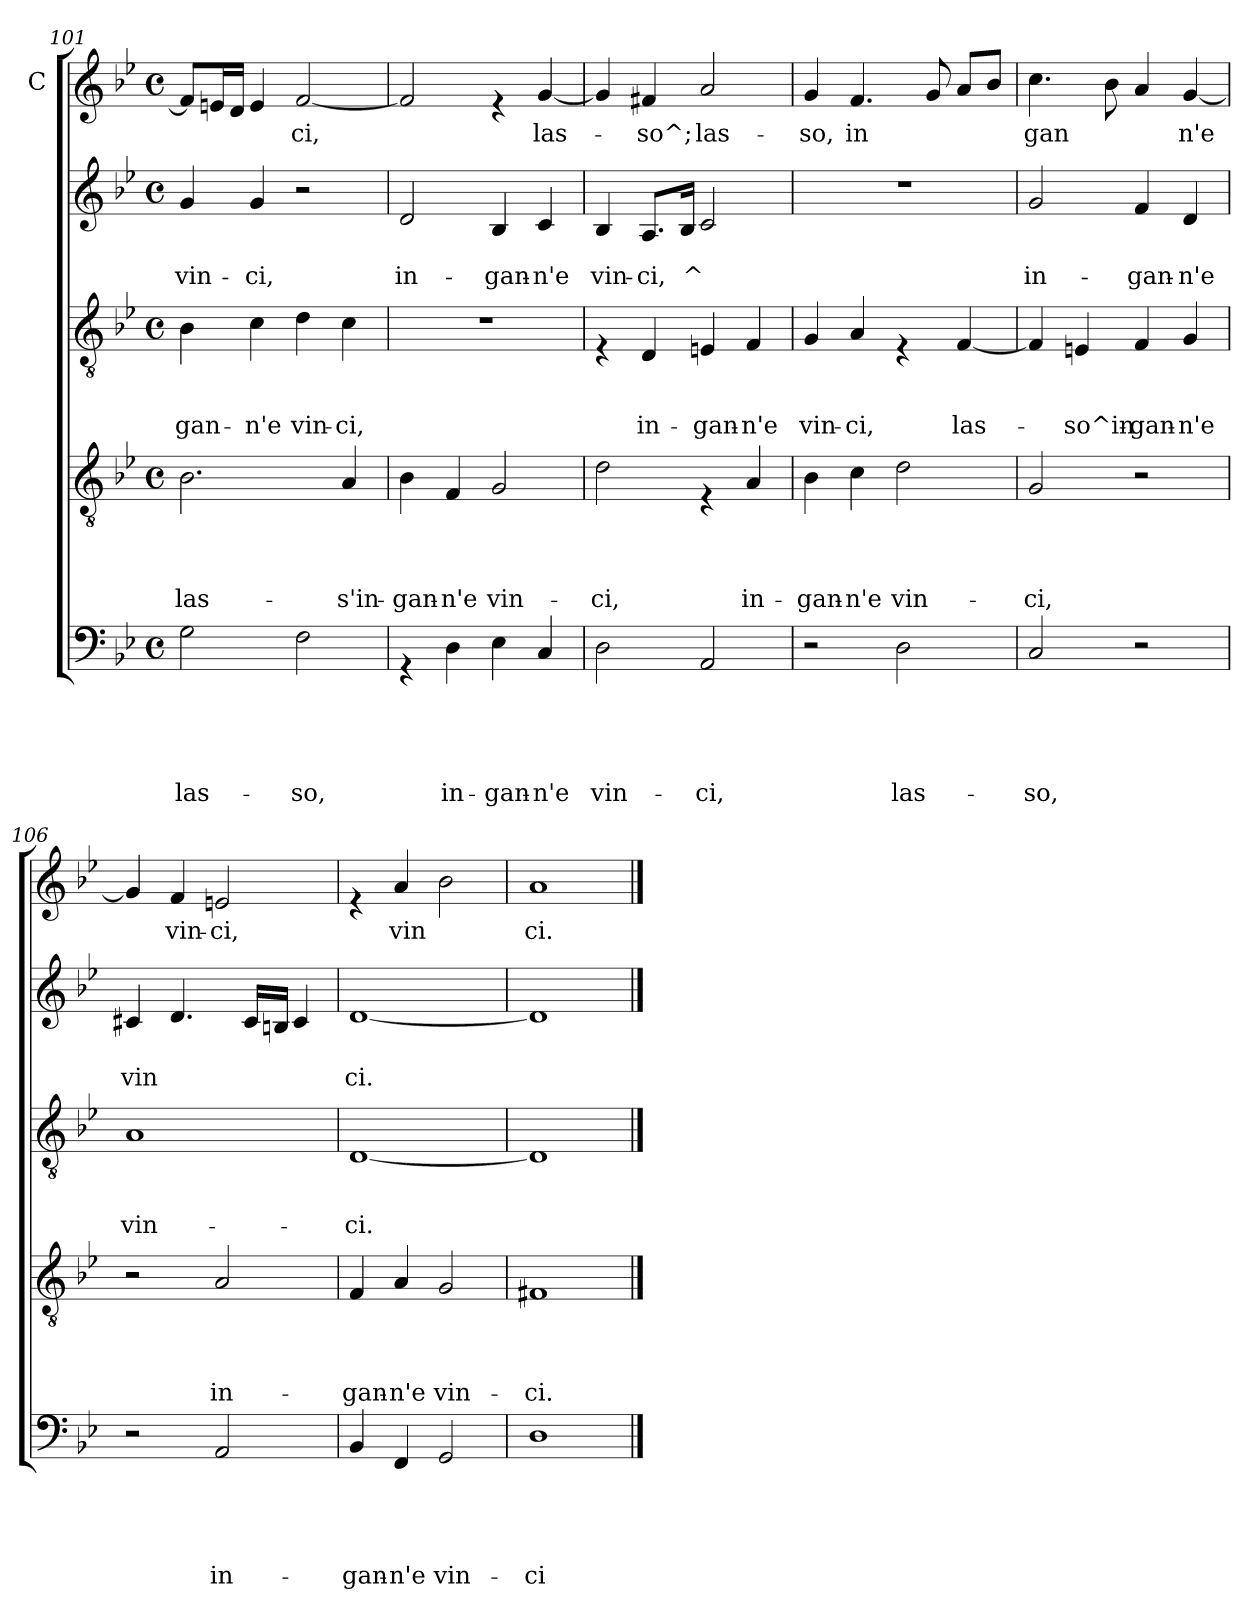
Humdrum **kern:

**kern	**text	**text	**text	**text	**text	**kern	**text	**text	**text	**text	**kern	**text	**text	**text	**kern	**text	**text	**kern	**text
*part5	*part5	*part5	*part5	*part5	*part5	*part4	*part4	*part4	*part4	*part4	*part3	*part3	*part3	*part3	*part2	*part2	*part2	*part1	*part1
*staff5	*staff5	*staff5	*staff5	*staff5	*staff5	*staff4	*staff4	*staff4	*staff4	*staff4	*staff3	*staff3	*staff3	*staff3	*staff2	*staff2	*staff2	*staff1	*staff1
*	*	*	*	*	*	*	*	*	*	*	*	*	*	*	*	*	*	*I"C	*
*clefF4	*	*	*	*	*	*clefGv2	*	*	*	*	*clefGv2	*	*	*	*clefG2	*	*	*clefG2	*
*k[b-e-]	*	*	*	*	*	*k[b-e-]	*	*	*	*	*k[b-e-]	*	*	*	*k[b-e-]	*	*	*k[b-e-]	*
*B-:	*	*	*	*	*	*B-:	*	*	*	*	*B-:	*	*	*	*B-:	*	*	*B-:	*
*M4/4	*	*	*	*	*	*M4/4	*	*	*	*	*M4/4	*	*	*	*M4/4	*	*	*M4/4	*
*met(c)	*	*	*	*	*	*met(c)	*	*	*	*	*met(c)	*	*	*	*met(c)	*	*	*met(c)	*
=101	=101	=101	=101	=101	=101	=101	=101	=101	=101	=101	=101	=101	=101	=101	=101	=101	=101	=101	=101
!	!	!	!	!	!LO:LY:b	!	!	!	!	!LO:LY:b	!	!	!	!LO:LY:b	!	!	!LO:LY:b	!	!
2G\	.	.	.	.	las-	2.B-\	.	.	.	las-	4B-\	.	.	-gan-	4g/	.	vin-	8f/L]	.
.	.	.	.	.	.	.	.	.	.	.	.	.	.	.	.	.	.	16en/L	.
.	.	.	.	.	.	.	.	.	.	.	.	.	.	.	.	.	.	16d/JJ	.
!	!	!	!	!	!	!	!	!	!	!	!	!	!	!LO:LY:b	!	!	!LO:LY:b	!	!
.	.	.	.	.	.	.	.	.	.	.	4c\	.	.	-n'e	4g/	.	-ci,	4e/	.
!	!	!	!	!	!LO:LY:b	!	!	!	!	!	!	!	!	!LO:LY:b	!	!	!	!	!LO:LY:b
2F\	.	.	.	.	-so,	.	.	.	.	.	4d\	.	.	vin-	2r	.	.	[<2f/	ci,
!	!	!	!	!	!	!	!	!	!	!LO:LY:b	!	!	!	!LO:LY:b	!	!	!	!	!
.	.	.	.	.	.	4A/	.	.	.	-s'in-	4c\	.	.	-ci,	.	.	.	.	.
=102	=102	=102	=102	=102	=102	=102	=102	=102	=102	=102	=102	=102	=102	=102	=102	=102	=102	=102	=102
!	!	!	!	!	!	!	!	!	!	!LO:LY:b	!	!	!	!	!	!	!LO:LY:b	!	!
4rGG	.	.	.	.	.	4B-\	.	.	.	-gan-	1r	.	.	.	2d/	.	in-	2f/]	.
!	!	!	!	!	!LO:LY:b	!	!	!	!	!LO:LY:b	!	!	!	!	!	!	!	!	!
4D\	.	.	.	.	in-	4F/	.	.	.	-n'e	.	.	.	.	.	.	.	.	.
!	!	!	!	!	!LO:LY:b	!	!	!	!	!LO:LY:b	!	!	!	!	!	!	!LO:LY:b	!	!
4E-\	.	.	.	.	-gan-	2G/	.	.	.	vin-	.	.	.	.	4B-/	.	-gan-	4re	.
!	!	!	!	!	!LO:LY:b	!	!	!	!	!	!	!	!	!	!	!	!LO:LY:b	!	!LO:LY:b
4C/	.	.	.	.	-n'e	.	.	.	.	.	.	.	.	.	4c/	.	-n'e	[<4g/	las-
!!LO:PB:g=z
=103	=103	=103	=103	=103	=103	=103	=103	=103	=103	=103	=103	=103	=103	=103	=103	=103	=103	=103	=103
!	!	!	!	!	!LO:LY:b	!	!	!	!	!LO:LY:b	!	!	!	!	!	!	!LO:LY:b	!	!
2D\	.	.	.	.	vin-	2d\	.	.	.	-ci,	4rE	.	.	.	4B-/	.	vin-	4g/]	.
!	!	!	!	!	!	!	!	!	!	!	!	!	!	!LO:LY:b	!	!	!LO:LY:b	!	!LO:LY:b
.	.	.	.	.	.	.	.	.	.	.	4D/	.	.	in-	8.A/L	.	-ci,	4f#X/	-so^;
!	!	!	!	!	!	!	!	!	!	!	!	!	!	!	!	!	!LO:LY:b	!	!
.	.	.	.	.	.	.	.	.	.	.	.	.	.	.	16B-/Jk	.	^	.	.
!	!	!	!	!	!LO:LY:b	!	!	!	!	!	!	!	!	!LO:LY:b	!	!	!	!	!LO:LY:b
2AA/	.	.	.	.	-ci,	4rE	.	.	.	.	4En/	.	.	-gan-	2c/	.	.	2a/	las-
!	!	!	!	!	!	!	!	!	!	!LO:LY:b	!	!	!	!LO:LY:b	!	!	!	!	!
.	.	.	.	.	.	4A/	.	.	.	in-	4F/	.	.	-n'e	.	.	.	.	.
=104	=104	=104	=104	=104	=104	=104	=104	=104	=104	=104	=104	=104	=104	=104	=104	=104	=104	=104	=104
!	!	!	!	!	!	!	!	!	!	!LO:LY:b	!	!	!	!LO:LY:b	!	!	!	!	!LO:LY:b
2r	.	.	.	.	.	4B-\	.	.	.	-gan-	4G/	.	.	vin-	1r	.	.	4g/	-so,
!	!	!	!	!	!	!	!	!	!	!LO:LY:b	!	!	!	!LO:LY:b	!	!	!	!	!LO:LY:b
.	.	.	.	.	.	4c\	.	.	.	-n'e	4A/	.	.	-ci,	.	.	.	4.f/	in
!	!	!	!	!	!LO:LY:b	!	!	!	!	!LO:LY:b	!	!	!	!	!	!	!	!	!
2D\	.	.	.	.	las-	2d\	.	.	.	vin-	4rE	.	.	.	.	.	.	.	.
.	.	.	.	.	.	.	.	.	.	.	.	.	.	.	.	.	.	8g/	.
!	!	!	!	!	!	!	!	!	!	!	!	!	!	!LO:LY:b	!	!	!	!	!
.	.	.	.	.	.	.	.	.	.	.	[<4F/	.	.	las-	.	.	.	8a/L	.
.	.	.	.	.	.	.	.	.	.	.	.	.	.	.	.	.	.	8b-/J	.
=105	=105	=105	=105	=105	=105	=105	=105	=105	=105	=105	=105	=105	=105	=105	=105	=105	=105	=105	=105
!	!	!	!	!	!LO:LY:b	!	!	!	!	!LO:LY:b	!	!	!	!	!	!	!LO:LY:b	!	!LO:LY:b
2C/	.	.	.	.	-so,	2G/	.	.	.	-ci,	4F/]	.	.	.	2g/	.	in-	4.cc\	gan
!	!	!	!	!	!	!	!	!	!	!	!	!	!	!LO:LY:b	!	!	!	!	!
.	.	.	.	.	.	.	.	.	.	.	4En/	.	.	-so^in-	.	.	.	.	.
.	.	.	.	.	.	.	.	.	.	.	.	.	.	.	.	.	.	8b-\	.
!	!	!	!	!	!	!	!	!	!	!	!	!	!	!LO:LY:b	!	!	!LO:LY:b	!	!
2r	.	.	.	.	.	2r	.	.	.	.	4F/	.	.	-gan-	4f/	.	-gan-	4a/	.
!	!	!	!	!	!	!	!	!	!	!	!	!	!	!LO:LY:b	!	!	!LO:LY:b	!	!LO:LY:b
.	.	.	.	.	.	.	.	.	.	.	4G/	.	.	-n'e	4d/	.	-n'e	[<4g/	n'e
=106	=106	=106	=106	=106	=106	=106	=106	=106	=106	=106	=106	=106	=106	=106	=106	=106	=106	=106	=106
!	!	!	!	!	!	!	!	!	!	!	!	!	!	!LO:LY:b	!	!	!LO:LY:b	!	!
2r	.	.	.	.	.	2r	.	.	.	.	1A	.	.	vin-	4c#X/	.	vin	4g/]	.
!	!	!	!	!	!	!	!	!	!	!	!	!	!	!	!	!	!	!	!LO:LY:b
.	.	.	.	.	.	.	.	.	.	.	.	.	.	.	4.d/	.	.	4f/	vin-
!	!	!	!	!	!LO:LY:b	!	!	!	!	!LO:LY:b	!	!	!	!	!	!	!	!	!LO:LY:b
2AA/	.	.	.	.	in-	2A/	.	.	.	in-	.	.	.	.	.	.	.	2en/	-ci,
.	.	.	.	.	.	.	.	.	.	.	.	.	.	.	16c#/LL	.	.	.	.
.	.	.	.	.	.	.	.	.	.	.	.	.	.	.	16Bn/JJ	.	.	.	.
.	.	.	.	.	.	.	.	.	.	.	.	.	.	.	4c#/	.	.	.	.
=107	=107	=107	=107	=107	=107	=107	=107	=107	=107	=107	=107	=107	=107	=107	=107	=107	=107	=107	=107
!	!	!	!	!	!LO:LY:b	!	!	!	!	!LO:LY:b	!	!	!	!LO:LY:b	!	!	!LO:LY:b	!	!
4BB-/	.	.	.	.	-gan-	4F/	.	.	.	-gan-	[<1D	.	.	-ci.	[<1d	.	ci.	4re	.
!	!	!	!	!	!LO:LY:b	!	!	!	!	!LO:LY:b	!	!	!	!	!	!	!	!	!LO:LY:b
4FF/	.	.	.	.	-n'e	4A/	.	.	.	-n'e	.	.	.	.	.	.	.	4a/	vin
!	!	!	!	!	!LO:LY:b	!	!	!	!	!LO:LY:b	!	!	!	!	!	!	!	!	!
2GG/	.	.	.	.	vin-	2G/	.	.	.	vin-	.	.	.	.	.	.	.	2b-\	.
=108	=108	=108	=108	=108	=108	=108	=108	=108	=108	=108	=108	=108	=108	=108	=108	=108	=108	=108	=108
!	!	!	!	!	!LO:LY:b	!	!	!	!	!LO:LY:b	!	!	!	!	!	!	!	!	!LO:LY:b
1D	.	.	.	.	-ci	1F#X	.	.	.	-ci.	1D]	.	.	.	1d]	.	.	1a	ci.
==	==	==	==	==	==	==	==	==	==	==	==	==	==	==	==	==	==	==	==
*-	*-	*-	*-	*-	*-	*-	*-	*-	*-	*-	*-	*-	*-	*-	*-	*-	*-	*-	*-
